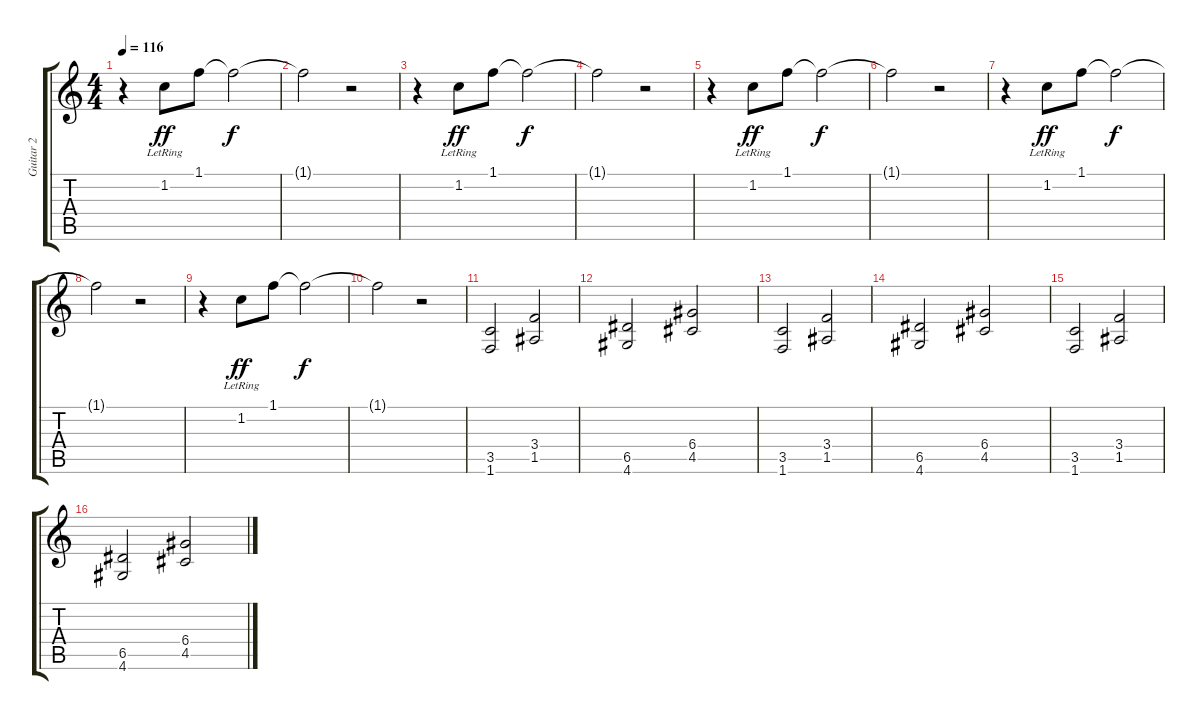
\track ("Guitar 2" "Guitar 2") {instrument distortionguitar}
\staff {score tabs}
\tuning (E4 B3 G3 D3 A2 E2) {hide}
\ts (4 4)
\tempo 116
\clef g2
\ks c
r.4{dy f} 1.2{lr}.8{dy ff volume 8} 1.1.8 1.1{t}.2{dy f} |
1.1{t}.2 r.2 |
r.4 1.2{lr}.8{dy ff volume 8} 1.1.8 1.1{t}.2{dy f} |
1.1{t}.2 r.2 |
r.4 1.2{lr}.8{dy ff volume 8} 1.1.8 1.1{t}.2{dy f} |
1.1{t}.2 r.2 |
r.4 1.2{lr}.8{dy ff volume 8} 1.1.8 1.1{t}.2{dy f} |
1.1{t}.2 r.2 |
r.4 1.2{lr}.8{dy ff volume 8} 1.1.8 1.1{t}.2{dy f} |
1.1{t}.2 r.2 |
(3.5 1.6).2{volume 13 instrument distortionguitar} (3.4 1.5).2 |
(6.5 4.6).2 (6.4 4.5).2 |
(3.5 1.6).2 (3.4 1.5).2 |
(6.5 4.6).2 (6.4 4.5).2 |
(3.5 1.6).2{volume 13 instrument distortionguitar} (3.4 1.5).2 |
(6.5 4.6).2 (6.4 4.5).2
